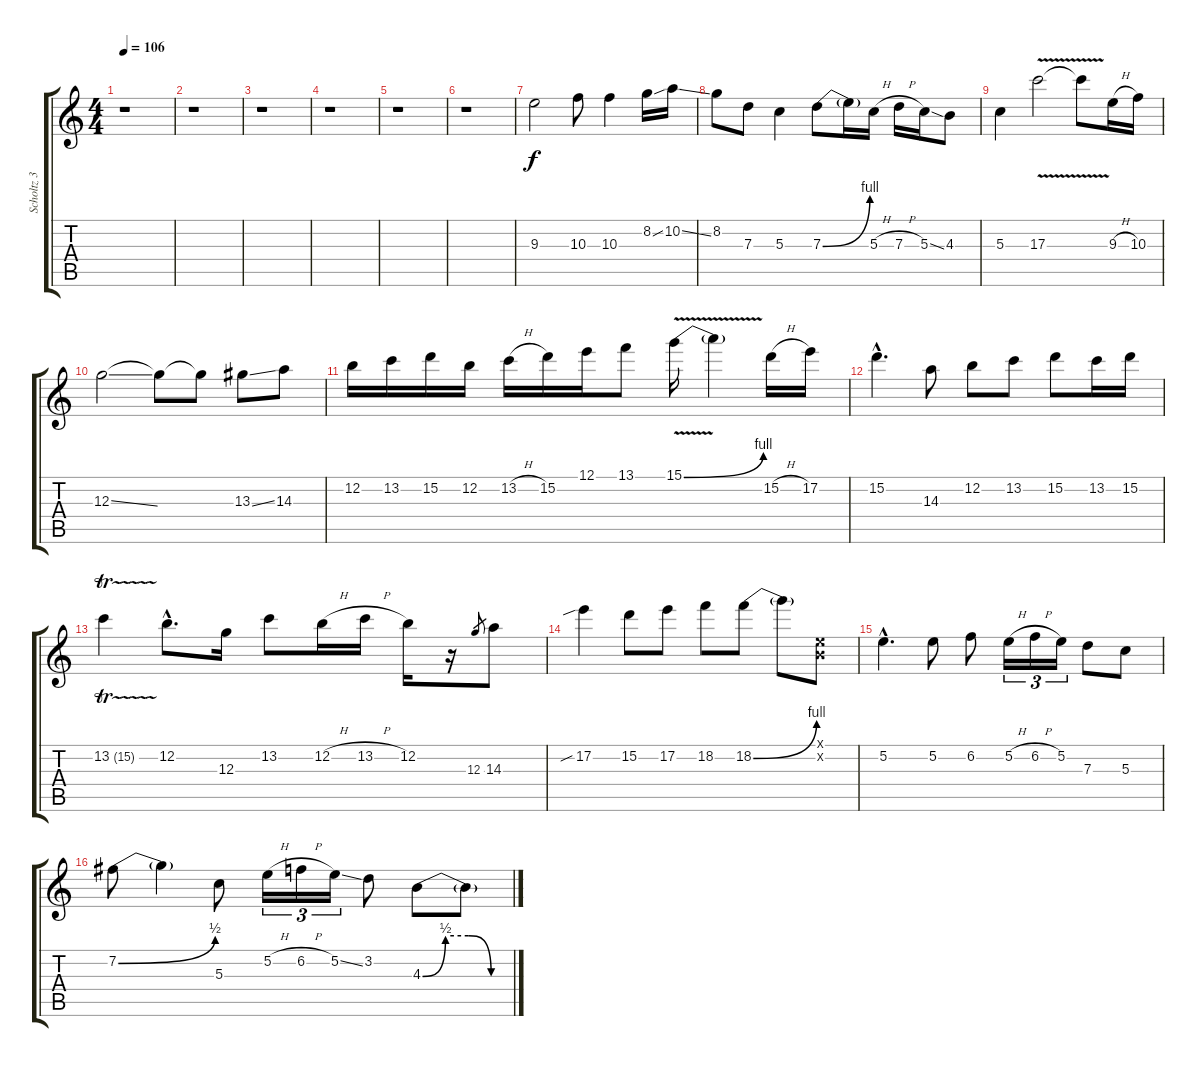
\track ("Scholtz 3" "Scholtz 3") {instrument distortionguitar}
\staff {score tabs}
\tuning (E4 B3 G3 D3 A2 E2) {hide}
\ts (4 4)
\tempo 106
\clef g2
\ks c
r.1{dy f} |
r.1 |
r.1 |
r.1 |
r.1 |
r.1 |
9.3.2 10.3.8 10.3.4 8.2{ss}.16 10.2{ss}.16 |
8.2.8 7.3.8 5.3.4 7.3{be (bend 0 0 60 4)}.8 7.3{t}.16 5.3{h}.16 7.3{h}.16 5.3{ss}.16 4.3.8 |
5.3.4 17.3{v}.2 17.3{t}.8 9.3{h}.16 10.3.16 |
12.3{ss}.2 12.3{t}.8 12.3{t}.8 13.3{ss}.8 14.3.8 |
12.2.16 13.2.16 15.2.16 12.2.16 13.2{h}.16 15.2.16 12.1.16 13.1.8 15.1{be (bend 0 0 60 4) v}.16 15.1{t}.4 15.2{h}.16 17.2.16 |
15.2{hac}.4{d} 14.3.8 12.2.8 13.2.8 15.2.8 13.2.16 15.2.16 |
13.2{tr (15 16)}.4 12.2{hac}.8{d} 12.3.16 13.2.8 12.2{h}.16 13.2{h}.16 12.2.16 r.16 12.3.8{gr} 14.3.8 |
17.2{sib}.4 15.2.8 17.2.8 18.2.8 18.2{be (bend 0 0 60 4)}.8 18.2{t}.8 (0.1{x} 0.2{x}).8 |
5.2{hac}.4{d} 5.2.8 6.2.8 5.2{h}.16{tu (3 2)} 6.2{h}.16{tu (3 2)} 5.2.16{tu (3 2)} 7.3.8 5.3.8 |
7.2{be (bend 0 0 60 2)}.8 7.2{t}.4 5.3.8 5.2{h}.16{tu (3 2)} 6.2{h}.16{tu (3 2)} 5.2{ss}.16{tu (3 2)} 3.2.8 4.3{be (custom 0 0 15 2 30 2 45 0 60 0)}.8 4.3{t}.8
